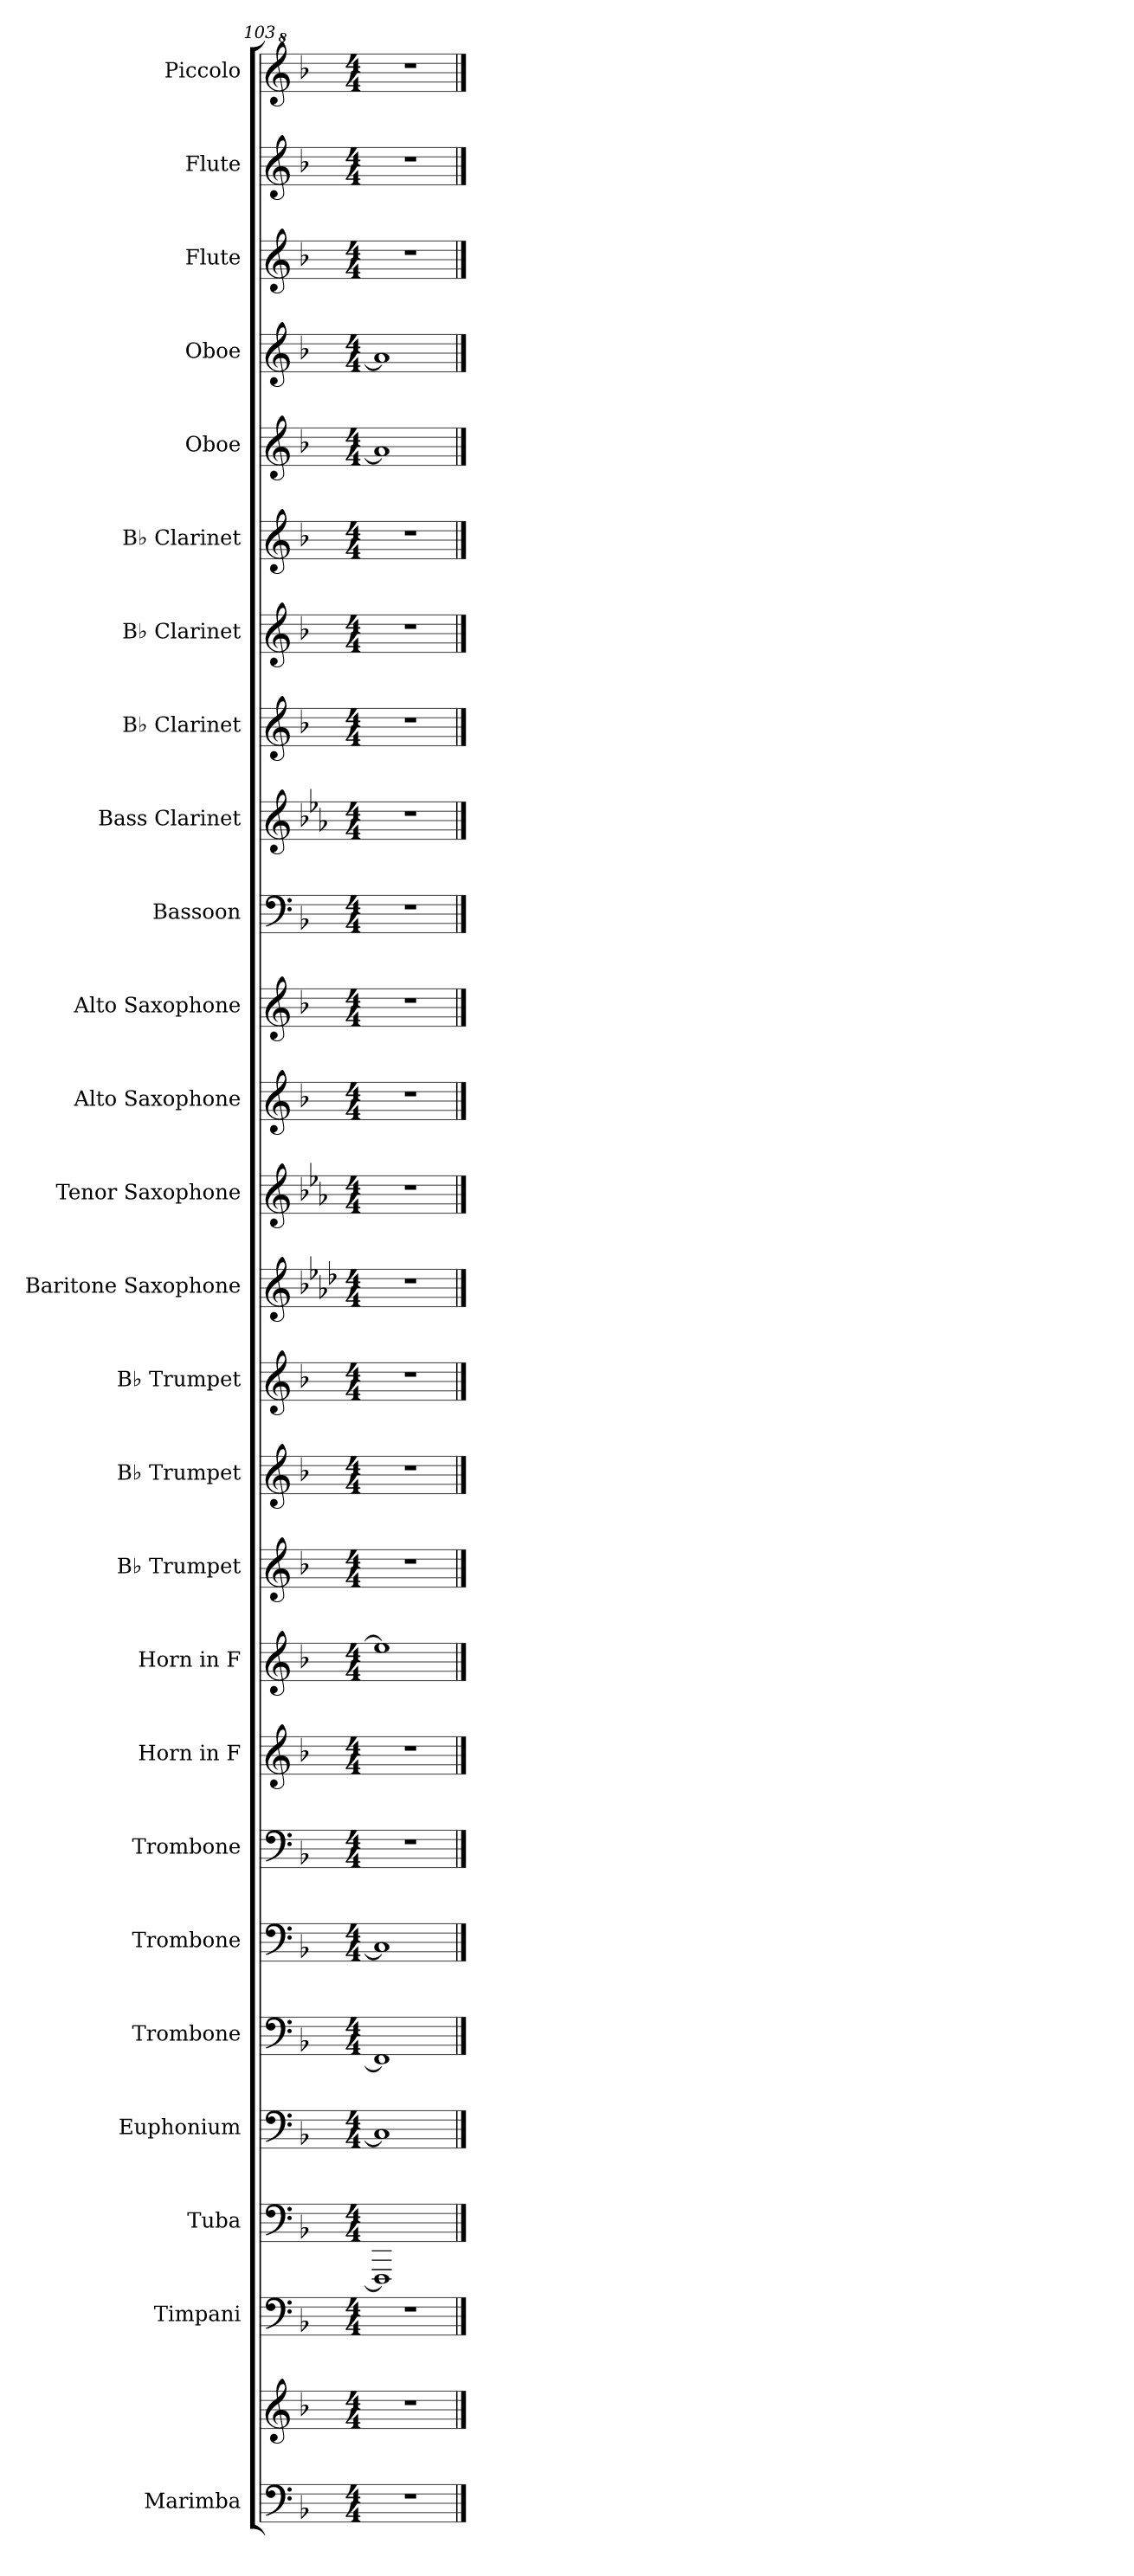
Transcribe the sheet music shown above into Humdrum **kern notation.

**kern	**kern	**kern	**kern	**kern	**kern	**kern	**kern	**kern	**kern	**kern	**kern	**kern	**kern	**kern	**kern	**kern	**kern	**kern	**kern	**kern	**kern	**kern	**kern	**kern	**kern	**kern
*part26	*part26	*part25	*part24	*part23	*part22	*part21	*part20	*part19	*part18	*part17	*part16	*part15	*part14	*part13	*part12	*part11	*part10	*part9	*part8	*part7	*part6	*part5	*part4	*part3	*part2	*part1
*staff27	*staff26	*staff25	*staff24	*staff23	*staff22	*staff21	*staff20	*staff19	*staff18	*staff17	*staff16	*staff15	*staff14	*staff13	*staff12	*staff11	*staff10	*staff9	*staff8	*staff7	*staff6	*staff5	*staff4	*staff3	*staff2	*staff1
*I"Marimba	*	*I"Timpani	*I"Tuba	*I"Euphonium	*I"Trombone	*I"Trombone	*I"Trombone	*I"Horn in F	*I"Horn in F	*I"B♭ Trumpet	*I"B♭ Trumpet	*I"B♭ Trumpet	*I"Baritone Saxophone	*I"Tenor Saxophone	*I"Alto Saxophone	*I"Alto Saxophone	*I"Bassoon	*I"Bass Clarinet	*I"B♭ Clarinet	*I"B♭ Clarinet	*I"B♭ Clarinet	*I"Oboe	*I"Oboe	*I"Flute	*I"Flute	*I"Piccolo
*I'Mrm.	*	*I'Timp.	*I'Tba.	*I'Euph.	*I'Tbn.	*I'Tbn.	*I'Tbn.	*	*	*I'B♭ Tpt.	*I'B♭ Tpt.	*I'B♭ Tpt.	*I'Bar. Sax.	*I'T. Sax.	*I'A. Sax.	*I'A. Sax.	*I'Bsn.	*I'B. Cl.	*I'B♭ Cl.	*I'B♭ Cl.	*I'B♭ Cl.	*I'Ob.	*I'Ob.	*I'Fl.	*I'Fl.	*I'Picc.
*clefF4	*clefG2	*clefF4	*clefF4	*clefF4	*clefF4	*clefF4	*clefF4	*clefG2	*clefG2	*clefG2	*clefG2	*clefG2	*clefG2	*clefG2	*clefG2	*clefG2	*clefF4	*clefG2	*clefG2	*clefG2	*clefG2	*clefG2	*clefG2	*clefG2	*clefG2	*clefG^2
*	*	*	*	*	*	*	*	*ITrd4c7	*ITrd4c7	*ITrd1c2	*ITrd1c2	*ITrd1c2	*ITrd12c21	*ITrd8c14	*ITrd5c9	*ITrd5c9	*	*ITrd8c14	*ITrd1c2	*ITrd1c2	*ITrd1c2	*	*	*	*	*ITrd-7c-12
*k[b-]	*k[b-]	*k[b-]	*k[b-]	*k[b-]	*k[b-]	*k[b-]	*k[b-]	*k[b-e-]	*k[b-e-]	*k[b-e-a-]	*k[b-e-a-]	*k[b-e-a-]	*k[b-e-a-d-]	*k[b-e-a-]	*k[b-e-a-d-]	*k[b-e-a-d-]	*k[b-]	*k[b-e-a-]	*k[b-e-a-]	*k[b-e-a-]	*k[b-e-a-]	*k[b-]	*k[b-]	*k[b-]	*k[b-]	*k[b-]
*M4/4	*M4/4	*M4/4	*M4/4	*M4/4	*M4/4	*M4/4	*M4/4	*M4/4	*M4/4	*M4/4	*M4/4	*M4/4	*M4/4	*M4/4	*M4/4	*M4/4	*M4/4	*M4/4	*M4/4	*M4/4	*M4/4	*M4/4	*M4/4	*M4/4	*M4/4	*M4/4
=103	=103	=103	=103	=103	=103	=103	=103	=103	=103	=103	=103	=103	=103	=103	=103	=103	=103	=103	=103	=103	=103	=103	=103	=103	=103	=103
1r	1r	1r	1FFF]	1C]	1FF]	1C]	1r	1r	1a]	1r	1r	1r	1r	1r	1r	1r	1r	1r	1r	1r	1r	1a]	1a]	1r	1r	1r
==	==	==	==	==	==	==	==	==	==	==	==	==	==	==	==	==	==	==	==	==	==	==	==	==	==	==
*-	*-	*-	*-	*-	*-	*-	*-	*-	*-	*-	*-	*-	*-	*-	*-	*-	*-	*-	*-	*-	*-	*-	*-	*-	*-	*-
